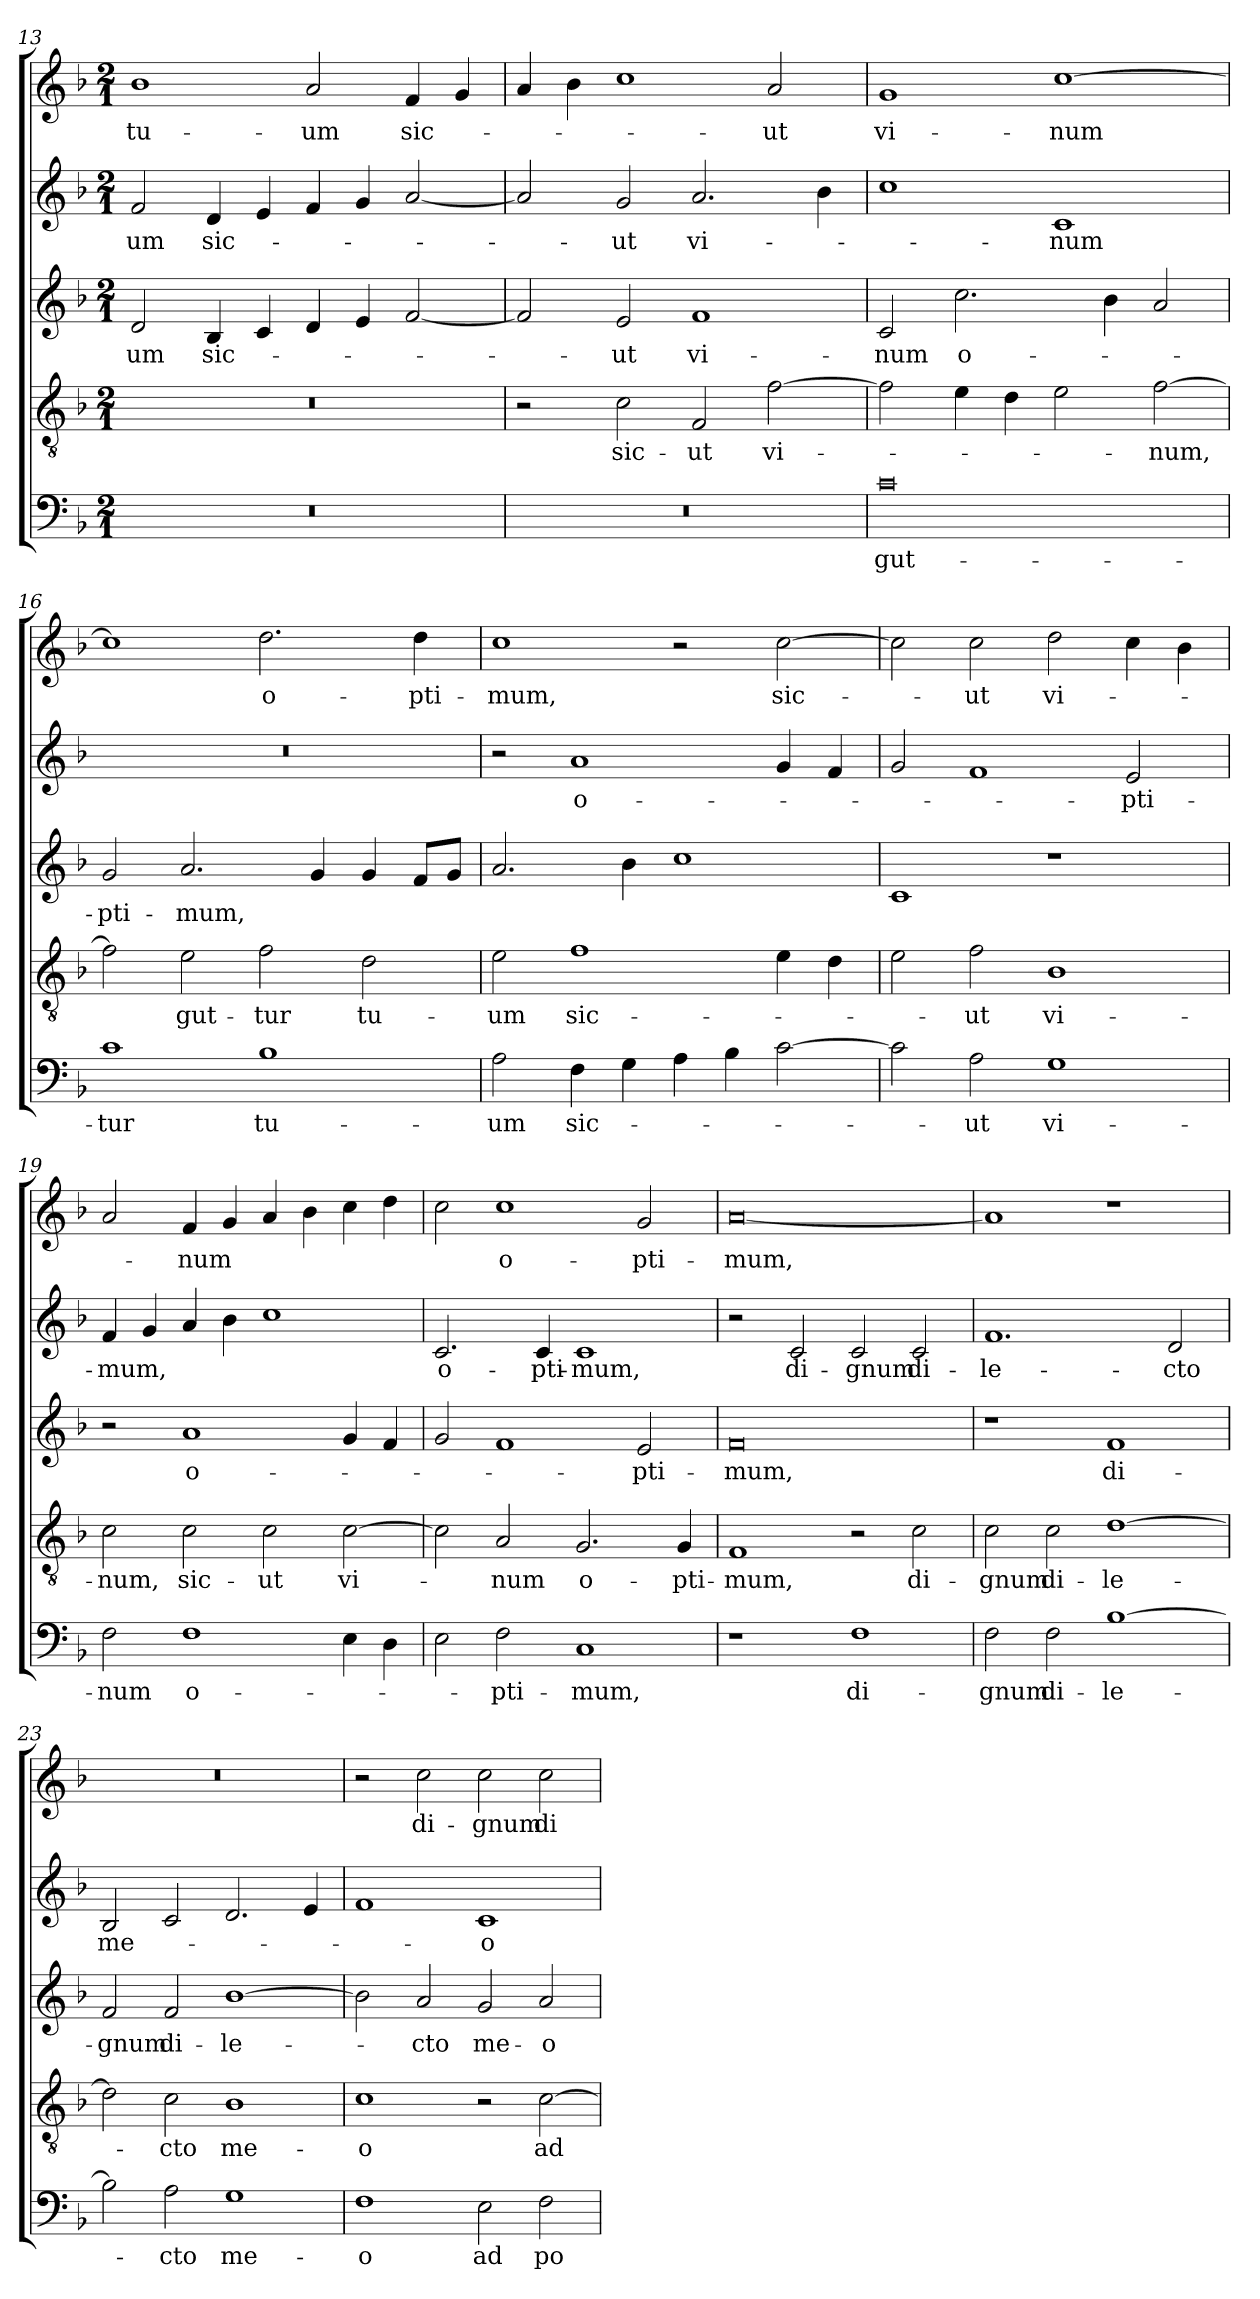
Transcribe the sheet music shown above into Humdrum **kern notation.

**kern	**text	**kern	**text	**kern	**text	**kern	**text	**kern	**text
*part5	*part5	*part4	*part4	*part3	*part3	*part2	*part2	*part1	*part1
*staff5	*staff5	*staff4	*staff4	*staff3	*staff3	*staff2	*staff2	*staff1	*staff1
!!LO:LB:g=z
*clefF4	*	*clefGv2	*	*clefG2	*	*clefG2	*	*clefG2	*
*k[b-]	*	*k[b-]	*	*k[b-]	*	*k[b-]	*	*k[b-]	*
*F:	*	*F:	*	*F:	*	*F:	*	*F:	*
*M2/1	*	*M2/1	*	*M2/1	*	*M2/1	*	*M2/1	*
=13	=13	=13	=13	=13	=13	=13	=13	=13	=13
!	!	!	!	!	!LO:LY:b	!	!LO:LY:b	!	!LO:LY:b
0r	.	0r	.	2d/	-um	2f/	-um	1b-	tu-
!	!	!	!	!	!LO:LY:b	!	!LO:LY:b	!	!
.	.	.	.	4B-/	sic-	4d/	sic-	.	.
.	.	.	.	4c/	.	4e/	.	.	.
!	!	!	!	!	!	!	!	!	!LO:LY:b
.	.	.	.	4d/	.	4f/	.	2a/	-um
.	.	.	.	4e/	.	4g/	.	.	.
!	!	!	!	!	!	!	!	!	!LO:LY:b
.	.	.	.	[2f/	.	[2a/	.	4f/	sic-
.	.	.	.	.	.	.	.	4g/	.
=14	=14	=14	=14	=14	=14	=14	=14	=14	=14
0r	.	2r	.	2f/]	.	2a/]	.	4a/	.
.	.	.	.	.	.	.	.	4b-\	.
!	!	!	!LO:LY:b	!	!LO:LY:b	!	!LO:LY:b	!	!
.	.	2c\	sic-	2e/	-ut	2g/	-ut	1cc	.
!	!	!	!LO:LY:b	!	!LO:LY:b	!	!LO:LY:b	!	!
.	.	2F/	-ut	1f	vi-	2.a/	vi-	.	.
!	!	!	!LO:LY:b	!	!	!	!	!	!LO:LY:b
.	.	[2f\	vi-	.	.	.	.	2a/	-ut
.	.	.	.	.	.	4b-\	.	.	.
=15	=15	=15	=15	=15	=15	=15	=15	=15	=15
!	!LO:LY:b	!	!	!	!LO:LY:b	!	!	!	!LO:LY:b
0c	gut-	2f\]	.	2c/	-num	1cc	.	1g	vi-
!	!	!	!	!	!LO:LY:b	!	!	!	!
.	.	4e\	.	2.cc\	o-	.	.	.	.
.	.	4d\	.	.	.	.	.	.	.
!	!	!	!	!	!	!	!LO:LY:b	!	!LO:LY:b
.	.	2e\	.	.	.	1c	-num	[1cc	-num
.	.	.	.	4b-\	.	.	.	.	.
!	!	!	!LO:LY:b	!	!	!	!	!	!
.	.	[2f\	-num,	2a/	.	.	.	.	.
=16	=16	=16	=16	=16	=16	=16	=16	=16	=16
!	!LO:LY:b	!	!	!	!LO:LY:b	!	!	!	!
1c	-tur	2f\]	.	2g/	-pti-	0r	.	1cc]	.
!	!	!	!LO:LY:b	!	!LO:LY:b	!	!	!	!
.	.	2e\	gut-	2.a/	-mum,	.	.	.	.
!	!LO:LY:b	!	!LO:LY:b	!	!	!	!	!	!LO:LY:b
1B-	tu-	2f\	-tur	.	.	.	.	2.dd\	o-
.	.	.	.	4g/	.	.	.	.	.
!	!	!	!LO:LY:b	!	!	!	!	!	!
.	.	2d\	tu-	4g/	.	.	.	.	.
!	!	!	!	!	!	!	!	!	!LO:LY:b
.	.	.	.	8f/L	.	.	.	4dd\	-pti-
.	.	.	.	8g/J	.	.	.	.	.
=17	=17	=17	=17	=17	=17	=17	=17	=17	=17
!	!LO:LY:b	!	!LO:LY:b	!	!	!	!	!	!LO:LY:b
2A\	-um	2e\	-um	2.a/	.	2r	.	1cc	-mum,
!	!LO:LY:b	!	!LO:LY:b	!	!	!	!LO:LY:b	!	!
4F\	sic-	1f	sic-	.	.	1a	o-	.	.
4G\	.	.	.	4b-\	.	.	.	.	.
4A\	.	.	.	1cc	.	.	.	2r	.
4B-\	.	.	.	.	.	.	.	.	.
!	!	!	!	!	!	!	!	!	!LO:LY:b
[2c\	.	4e\	.	.	.	4g/	.	[2cc\	sic-
.	.	4d\	.	.	.	4f/	.	.	.
=18	=18	=18	=18	=18	=18	=18	=18	=18	=18
2c\]	.	2e\	.	1c	.	2g/	.	2cc\]	.
!	!LO:LY:b	!	!LO:LY:b	!	!	!	!	!	!LO:LY:b
2A\	-ut	2f\	-ut	.	.	1f	.	2cc\	-ut
!	!LO:LY:b	!	!LO:LY:b	!	!	!	!	!	!LO:LY:b
1G	vi-	1B-	vi-	1r	.	.	.	2dd\	vi-
!	!	!	!	!	!	!	!LO:LY:b	!	!
.	.	.	.	.	.	2e/	-pti-	4cc\	.
.	.	.	.	.	.	.	.	4b-\	.
!!LO:LB:g=z
=19	=19	=19	=19	=19	=19	=19	=19	=19	=19
!	!LO:LY:b	!	!LO:LY:b	!	!	!	!LO:LY:b	!	!
2F\	-num	2c\	-num,	2r	.	4f/	-mum,	2a/	.
.	.	.	.	.	.	4g/	.	.	.
!	!LO:LY:b	!	!LO:LY:b	!	!LO:LY:b	!	!	!	!LO:LY:b
1F	o-	2c\	sic-	1a	o-	4a/	.	4f/	-num
.	.	.	.	.	.	4b-\	.	4g/	.
!	!	!	!LO:LY:b	!	!	!	!	!	!
.	.	2c\	-ut	.	.	1cc	.	4a/	.
.	.	.	.	.	.	.	.	4b-\	.
!	!	!	!LO:LY:b	!	!	!	!	!	!
4E\	.	[2c\	vi-	4g/	.	.	.	4cc\	.
4D\	.	.	.	4f/	.	.	.	4dd\	.
=20	=20	=20	=20	=20	=20	=20	=20	=20	=20
!	!	!	!	!	!	!	!LO:LY:b	!	!
2E\	.	2c\]	.	2g/	.	2.c/	o-	2cc\	.
!	!LO:LY:b	!	!LO:LY:b	!	!	!	!	!	!LO:LY:b
2F\	-pti-	2A/	-num	1f	.	.	.	1cc	o-
!	!	!	!	!	!	!	!LO:LY:b	!	!
.	.	.	.	.	.	4c/	-pti-	.	.
!	!LO:LY:b	!	!LO:LY:b	!	!	!	!LO:LY:b	!	!
1C	-mum,	2.G/	o-	.	.	1c	-mum,	.	.
!	!	!	!	!	!LO:LY:b	!	!	!	!LO:LY:b
.	.	.	.	2e/	-pti-	.	.	2g/	-pti-
!	!	!	!LO:LY:b	!	!	!	!	!	!
.	.	4G/	-pti-	.	.	.	.	.	.
=21	=21	=21	=21	=21	=21	=21	=21	=21	=21
!	!	!	!LO:LY:b	!	!LO:LY:b	!	!	!	!LO:LY:b
1r	.	1F	-mum,	0f	-mum,	2r	.	[0a	-mum,
!	!	!	!	!	!	!	!LO:LY:b	!	!
.	.	.	.	.	.	2c/	di-	.	.
!	!LO:LY:b	!	!	!	!	!	!LO:LY:b	!	!
1F	di-	2r	.	.	.	2c/	-gnum	.	.
!	!	!	!LO:LY:b	!	!	!	!LO:LY:b	!	!
.	.	2c\	di-	.	.	2c/	di-	.	.
=22	=22	=22	=22	=22	=22	=22	=22	=22	=22
!	!LO:LY:b	!	!LO:LY:b	!	!	!	!LO:LY:b	!	!
2F\	-gnum	2c\	-gnum	1r	.	1.f	-le-	1a]	.
!	!LO:LY:b	!	!LO:LY:b	!	!	!	!	!	!
2F\	di-	2c\	di-	.	.	.	.	.	.
!	!LO:LY:b	!	!LO:LY:b	!	!LO:LY:b	!	!	!	!
[1B-	-le-	[1d	-le-	1f	di-	.	.	1r	.
!	!	!	!	!	!	!	!LO:LY:b	!	!
.	.	.	.	.	.	2d/	-cto	.	.
=23	=23	=23	=23	=23	=23	=23	=23	=23	=23
!	!	!	!	!	!LO:LY:b	!	!LO:LY:b	!	!
2B-\]	.	2d\]	.	2f/	-gnum	2B-/	me-	0r	.
!	!LO:LY:b	!	!LO:LY:b	!	!LO:LY:b	!	!	!	!
2A\	-cto	2c\	-cto	2f/	di-	2c/	.	.	.
!	!LO:LY:b	!	!LO:LY:b	!	!LO:LY:b	!	!	!	!
1G	me-	1B-	me-	[1b-	-le-	2.d/	.	.	.
.	.	.	.	.	.	4e/	.	.	.
=24	=24	=24	=24	=24	=24	=24	=24	=24	=24
!	!LO:LY:b	!	!LO:LY:b	!	!	!	!	!	!
1F	-o	1c	-o	2b-\]	.	1f	.	2r	.
!	!	!	!	!	!LO:LY:b	!	!	!	!LO:LY:b
.	.	.	.	2a/	-cto	.	.	2cc\	di-
!	!LO:LY:b	!	!	!	!LO:LY:b	!	!LO:LY:b	!	!LO:LY:b
2E\	ad	2r	.	2g/	me-	1c	-o	2cc\	-gnum
!	!LO:LY:b	!	!LO:LY:b	!	!LO:LY:b	!	!	!	!LO:LY:b
2F\	po-	[2c\	ad	2a/	-o	.	.	2cc\	di-
=	=	=	=	=	=	=	=	=	=
*-	*-	*-	*-	*-	*-	*-	*-	*-	*-
